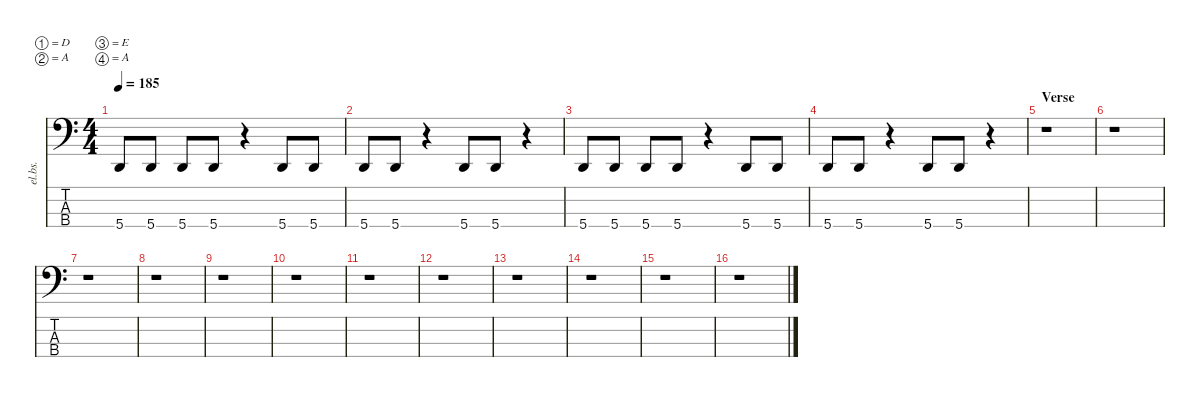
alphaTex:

\defaultSystemsLayout 4
\hideDynamics
\bracketExtendMode nobrackets
\track ("Electric Bass - Michal" "el.bs.") {instrument electricbasspick}
\staff {score tabs}
\tuning (D2 A1 E1 A0)
\ts (4 4)
\tempo 185
\clef f4
\ks c
5.4.8{dy mf} 5.4.8 5.4.8 5.4.8 r.4 5.4.8 5.4.8 |
5.4.8 5.4.8 r.4 5.4.8 5.4.8 r.4 |
5.4.8 5.4.8 5.4.8 5.4.8 r.4 5.4.8 5.4.8 |
5.4.8 5.4.8 r.4 5.4.8 5.4.8 r.4 |
\section ("" "Verse")
r.1 |
r.1 |
r.1 |
r.1 |
r.1 |
r.1 |
r.1 |
r.1 |
r.1 |
r.1 |
r.1 |
r.1
